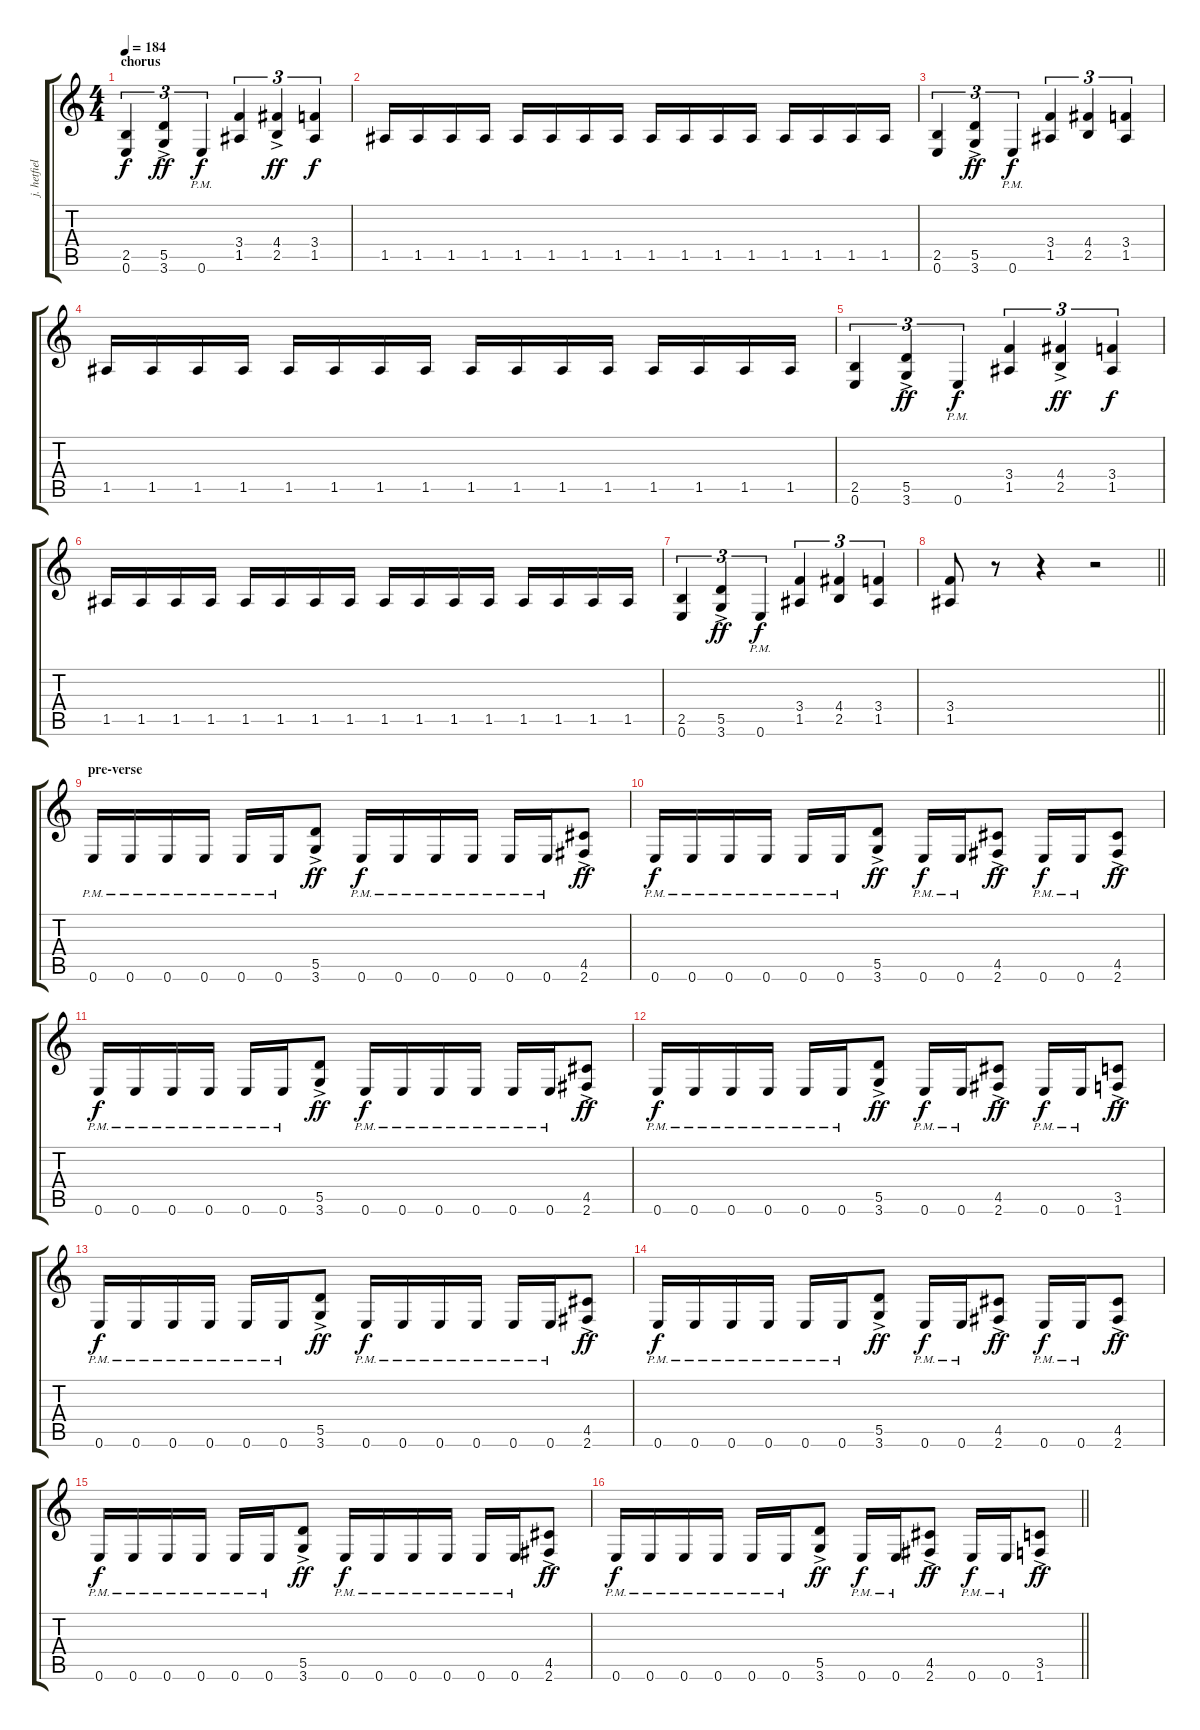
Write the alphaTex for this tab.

\track ("j. hetfield - rhythm guitar" "j. hetfiel") {instrument distortionguitar}
\staff {score tabs}
\tuning (E4 B3 G3 D3 A2 E2) {hide}
\ts (4 4)
\section ("" "chorus")
\tempo 184
\clef g2
\ks c
(2.5 0.6).4{tu (3 2) dy f} (5.5{ac} 3.6{ac}).4{tu (3 2) dy ff} 0.6{pm}.4{tu (3 2) dy f} (3.4 1.5).4{tu (3 2)} (4.4{ac} 2.5{ac}).4{tu (3 2) dy ff} (3.4 1.5).4{tu (3 2) dy f} |
1.5.16 1.5.16 1.5.16 1.5.16 1.5.16 1.5.16 1.5.16 1.5.16 1.5.16 1.5.16 1.5.16 1.5.16 1.5.16 1.5.16 1.5.16 1.5.16 |
(2.5 0.6).4{tu (3 2)} (5.5{ac} 3.6{ac}).4{tu (3 2) dy ff} 0.6{pm}.4{tu (3 2) dy f} (3.4 1.5).4{tu (3 2)} (4.4 2.5).4{tu (3 2)} (3.4 1.5).4{tu (3 2)} |
1.5.16 1.5.16 1.5.16 1.5.16 1.5.16 1.5.16 1.5.16 1.5.16 1.5.16 1.5.16 1.5.16 1.5.16 1.5.16 1.5.16 1.5.16 1.5.16 |
(2.5 0.6).4{tu (3 2)} (5.5{ac} 3.6{ac}).4{tu (3 2) dy ff} 0.6{pm}.4{tu (3 2) dy f} (3.4 1.5).4{tu (3 2)} (4.4{ac} 2.5{ac}).4{tu (3 2) dy ff} (3.4 1.5).4{tu (3 2) dy f} |
1.5.16 1.5.16 1.5.16 1.5.16 1.5.16 1.5.16 1.5.16 1.5.16 1.5.16 1.5.16 1.5.16 1.5.16 1.5.16 1.5.16 1.5.16 1.5.16 |
(2.5 0.6).4{tu (3 2)} (5.5{ac} 3.6{ac}).4{tu (3 2) dy ff} 0.6{pm}.4{tu (3 2) dy f} (3.4 1.5).4{tu (3 2)} (4.4 2.5).4{tu (3 2)} (3.4 1.5).4{tu (3 2)} |
\barLineRight lightlight
(3.4 1.5).8 r.8 r.4 r.2 |
\section ("" "pre-verse")
0.6{pm}.16 0.6{pm}.16 0.6{pm}.16 0.6{pm}.16 0.6{pm}.16 0.6{pm}.16 (5.5{ac} 3.6{ac}).8{dy ff} 0.6{pm}.16{dy f} 0.6{pm}.16 0.6{pm}.16 0.6{pm}.16 0.6{pm}.16 0.6{pm}.16 (4.5{ac} 2.6{ac}).8{dy ff} |
0.6{pm}.16{dy f} 0.6{pm}.16 0.6{pm}.16 0.6{pm}.16 0.6{pm}.16 0.6{pm}.16 (5.5{ac} 3.6{ac}).8{dy ff} 0.6{pm}.16{dy f} 0.6{pm}.16 (4.5{ac} 2.6{ac}).8{dy ff} 0.6{pm}.16{dy f} 0.6{pm}.16 (4.5{ac} 2.6{ac}).8{dy ff} |
0.6{pm}.16{dy f} 0.6{pm}.16 0.6{pm}.16 0.6{pm}.16 0.6{pm}.16 0.6{pm}.16 (5.5{ac} 3.6{ac}).8{dy ff} 0.6{pm}.16{dy f} 0.6{pm}.16 0.6{pm}.16 0.6{pm}.16 0.6{pm}.16 0.6{pm}.16 (4.5{ac} 2.6{ac}).8{dy ff} |
0.6{pm}.16{dy f} 0.6{pm}.16 0.6{pm}.16 0.6{pm}.16 0.6{pm}.16 0.6{pm}.16 (5.5{ac} 3.6{ac}).8{dy ff} 0.6{pm}.16{dy f} 0.6{pm}.16 (4.5{ac} 2.6{ac}).8{dy ff} 0.6{pm}.16{dy f} 0.6{pm}.16 (3.5{ac} 1.6{ac}).8{dy ff} |
0.6{pm}.16{dy f} 0.6{pm}.16 0.6{pm}.16 0.6{pm}.16 0.6{pm}.16 0.6{pm}.16 (5.5{ac} 3.6{ac}).8{dy ff} 0.6{pm}.16{dy f} 0.6{pm}.16 0.6{pm}.16 0.6{pm}.16 0.6{pm}.16 0.6{pm}.16 (4.5{ac} 2.6{ac}).8{dy ff} |
0.6{pm}.16{dy f} 0.6{pm}.16 0.6{pm}.16 0.6{pm}.16 0.6{pm}.16 0.6{pm}.16 (5.5{ac} 3.6{ac}).8{dy ff} 0.6{pm}.16{dy f} 0.6{pm}.16 (4.5{ac} 2.6{ac}).8{dy ff} 0.6{pm}.16{dy f} 0.6{pm}.16 (4.5{ac} 2.6{ac}).8{dy ff} |
0.6{pm}.16{dy f} 0.6{pm}.16 0.6{pm}.16 0.6{pm}.16 0.6{pm}.16 0.6{pm}.16 (5.5{ac} 3.6{ac}).8{dy ff} 0.6{pm}.16{dy f} 0.6{pm}.16 0.6{pm}.16 0.6{pm}.16 0.6{pm}.16 0.6{pm}.16 (4.5{ac} 2.6{ac}).8{dy ff} |
\barLineRight lightlight
0.6{pm}.16{dy f} 0.6{pm}.16 0.6{pm}.16 0.6{pm}.16 0.6{pm}.16 0.6{pm}.16 (5.5{ac} 3.6{ac}).8{dy ff} 0.6{pm}.16{dy f} 0.6{pm}.16 (4.5{ac} 2.6{ac}).8{dy ff} 0.6{pm}.16{dy f} 0.6{pm}.16 (3.5{ac} 1.6{ac}).8{dy ff}
